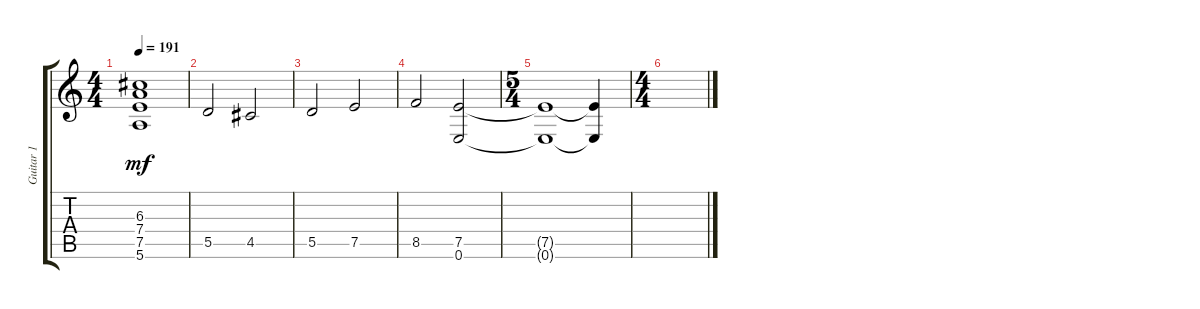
\track ("Guitar 1" "Guitar 1") {instrument distortionguitar}
\staff {score tabs}
\tuning (E4 B3 G3 D3 A2 E2) {hide}
\ts (4 4)
\tempo 191
\clef g2
\ks c
(6.3{t} 7.4{t} 7.5{t} 5.6{t}).1{dy mf} |
5.5.2 4.5.2 |
5.5.2 7.5.2 |
8.5.2 (7.5 0.6).2 |
\ts (5 4)
(7.5{t} 0.6{t}).1 (7.5{t} 0.6{t}).4 |
\ts (4 4)
